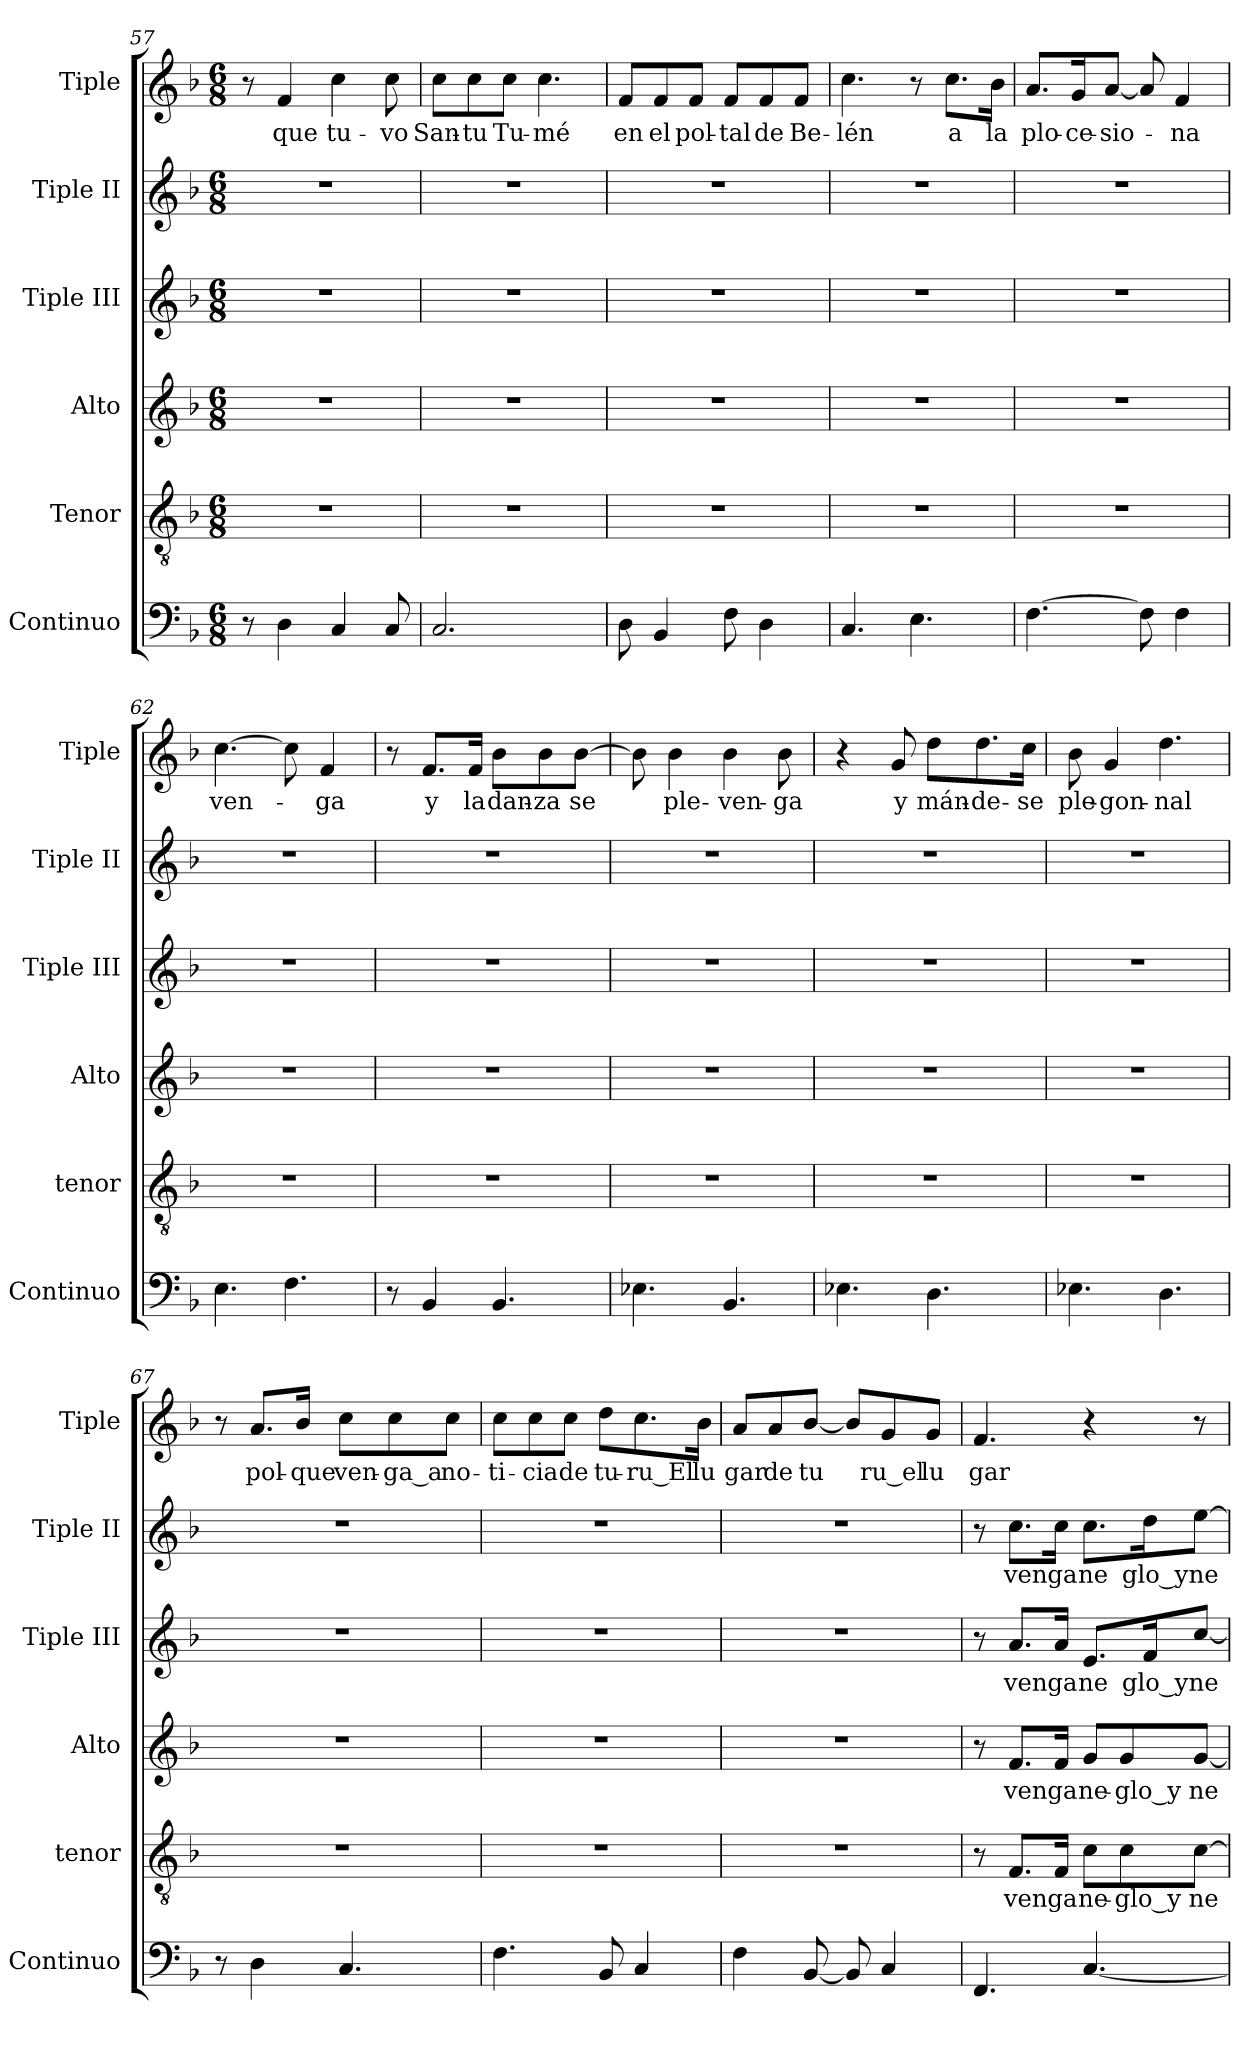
**kern	**kern	**text	**kern	**text	**kern	**text	**kern	**text	**kern	**text
*part6	*part5	*part5	*part4	*part4	*part3	*part3	*part2	*part2	*part1	*part1
*staff6	*staff5	*staff5	*staff4	*staff4	*staff3	*staff3	*staff2	*staff2	*staff1	*staff1
*I"Continuo	*I"Tenor	*	*I"Alto	*	*I"Tiple III	*	*I"Tiple II	*	*I"Tiple	*
*I'Continuo	*I'tenor	*	*I'Alto	*	*I'Tiple III	*	*I'Tiple II	*	*I'Tiple	*
!!LO:PB:g=z
*clefF4	*clefGv2	*	*clefG2	*	*clefG2	*	*clefG2	*	*clefG2	*
*k[b-]	*k[b-]	*	*k[b-]	*	*k[b-]	*	*k[b-]	*	*k[b-]	*
*F:	*F:	*	*F:	*	*F:	*	*F:	*	*F:	*
*M6/8	*M6/8	*	*M6/8	*	*M6/8	*	*M6/8	*	*M6/8	*
=57	=57	=57	=57	=57	=57	=57	=57	=57	=57	=57
8r	2.r	.	2.r	.	2.r	.	2.r	.	8r	.
4D\	.	.	.	.	.	.	.	.	4f/	que
4C/	.	.	.	.	.	.	.	.	4cc\	tu-
8C/	.	.	.	.	.	.	.	.	8cc\	-vo
=58	=58	=58	=58	=58	=58	=58	=58	=58	=58	=58
2.C/	2.r	.	2.r	.	2.r	.	2.r	.	8cc\L	San-
.	.	.	.	.	.	.	.	.	8cc\	-tu
.	.	.	.	.	.	.	.	.	8cc\J	Tu-
.	.	.	.	.	.	.	.	.	4.cc\	-mé
=59	=59	=59	=59	=59	=59	=59	=59	=59	=59	=59
8D\	2.r	.	2.r	.	2.r	.	2.r	.	8f/L	en
4BB-/	.	.	.	.	.	.	.	.	8f/	el
.	.	.	.	.	.	.	.	.	8f/J	pol-
8F\	.	.	.	.	.	.	.	.	8f/L	-tal
4D\	.	.	.	.	.	.	.	.	8f/	de
.	.	.	.	.	.	.	.	.	8f/J	Be-
=60	=60	=60	=60	=60	=60	=60	=60	=60	=60	=60
4.C/	2.r	.	2.r	.	2.r	.	2.r	.	4.cc\	-lén
4.E\	.	.	.	.	.	.	.	.	8r	.
.	.	.	.	.	.	.	.	.	8.cc\L	a
.	.	.	.	.	.	.	.	.	16b-\Jk	la
!!LO:PB:g=z
=61	=61	=61	=61	=61	=61	=61	=61	=61	=61	=61
[4.F\	2.r	.	2.r	.	2.r	.	2.r	.	8.a/L	plo-
.	.	.	.	.	.	.	.	.	16g/k	-ce-
.	.	.	.	.	.	.	.	.	[8a/J	-sio-
8F\]	.	.	.	.	.	.	.	.	8a/]	.
4F\	.	.	.	.	.	.	.	.	4f/	-na
=62	=62	=62	=62	=62	=62	=62	=62	=62	=62	=62
4.E\	2.r	.	2.r	.	2.r	.	2.r	.	[4.cc\	ven-
4.F\	.	.	.	.	.	.	.	.	8cc\]	.
.	.	.	.	.	.	.	.	.	4f/	-ga
=63	=63	=63	=63	=63	=63	=63	=63	=63	=63	=63
8r	2.r	.	2.r	.	2.r	.	2.r	.	8r	.
4BB-/	.	.	.	.	.	.	.	.	8.f/L	y
.	.	.	.	.	.	.	.	.	16f/Jk	la
4.BB-/	.	.	.	.	.	.	.	.	8b-\L	dan-
.	.	.	.	.	.	.	.	.	8b-\	-za
.	.	.	.	.	.	.	.	.	[8b-\J	se
=64	=64	=64	=64	=64	=64	=64	=64	=64	=64	=64
4.E-X\	2.r	.	2.r	.	2.r	.	2.r	.	8b-\]	.
.	.	.	.	.	.	.	.	.	4b-\	ple-
4.BB-/	.	.	.	.	.	.	.	.	4b-\	-ven-
.	.	.	.	.	.	.	.	.	8b-\	-ga
!!LO:PB:g=z
=65	=65	=65	=65	=65	=65	=65	=65	=65	=65	=65
4.E-X\	2.r	.	2.r	.	2.r	.	2.r	.	4r	.
.	.	.	.	.	.	.	.	.	8g/	y
4.D\	.	.	.	.	.	.	.	.	8dd\L	mán-
.	.	.	.	.	.	.	.	.	8.dd\	-de-
.	.	.	.	.	.	.	.	.	16cc\Jk	-se
=66	=66	=66	=66	=66	=66	=66	=66	=66	=66	=66
4.E-X\	2.r	.	2.r	.	2.r	.	2.r	.	8b-\	ple-
.	.	.	.	.	.	.	.	.	4g/	-gon-
4.D\	.	.	.	.	.	.	.	.	4.dd\	-nal
=67	=67	=67	=67	=67	=67	=67	=67	=67	=67	=67
8r	2.r	.	2.r	.	2.r	.	2.r	.	8r	.
4D\	.	.	.	.	.	.	.	.	8.a/L	pol-
.	.	.	.	.	.	.	.	.	16b-/Jk	-que
4.C/	.	.	.	.	.	.	.	.	8cc\L	ven-
.	.	.	.	.	.	.	.	.	8cc\	-ga_a
.	.	.	.	.	.	.	.	.	8cc\J	no-
=68	=68	=68	=68	=68	=68	=68	=68	=68	=68	=68
4.F\	2.r	.	2.r	.	2.r	.	2.r	.	8cc\L	-ti-
.	.	.	.	.	.	.	.	.	8cc\	-cia
.	.	.	.	.	.	.	.	.	8cc\J	de
8BB-/	.	.	.	.	.	.	.	.	8dd\L	tu-
4C/	.	.	.	.	.	.	.	.	8.cc\	-ru_El
.	.	.	.	.	.	.	.	.	16b-\Jk	lu
!!LO:PB:g=z
=69	=69	=69	=69	=69	=69	=69	=69	=69	=69	=69
4F\	2.r	.	2.r	.	2.r	.	2.r	.	8a/L	gar
.	.	.	.	.	.	.	.	.	8a/	de
[8BB-/	.	.	.	.	.	.	.	.	[8b-/J	tu
8BB-/]	.	.	.	.	.	.	.	.	8b-/L]	.
4C/	.	.	.	.	.	.	.	.	8g/	ru_el
.	.	.	.	.	.	.	.	.	8g/J	lu
=70	=70	=70	=70	=70	=70	=70	=70	=70	=70	=70
4.FF/	8r	.	8r	.	8r	.	8r	.	4.f/	gar
.	8.F/L	ven	8.f/L	ven	8.a/L	ven	8.cc\L	ven	.	.
.	16F/Jk	ga	16f/Jk	ga	16a/Jk	ga	16cc\Jk	ga	.	.
[4.C/	8c\L	ne-	8g/L	ne-	8.e/L	ne	8.cc\L	ne	4r	.
.	8c\	-glo_y	8g/	-glo_y	.	.	.	.	.	.
.	.	.	.	.	16f/k	glo_y	16dd\k	glo_y	.	.
.	[8c\J	ne	[8g/J	ne	[8cc/J	ne	[8ee\J	ne	8r	.
=	=	=	=	=	=	=	=	=	=	=
*-	*-	*-	*-	*-	*-	*-	*-	*-	*-	*-
